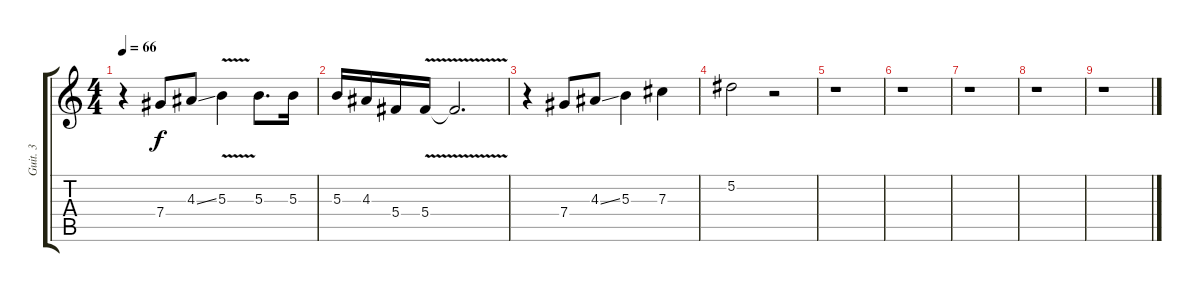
\track ("Guit. 3" "Guit. 3") {instrument electricguitarclean}
\staff {score tabs}
\tuning (Eb4 Bb3 Gb3 Db3 Ab2 Eb2) {hide}
\ts (4 4)
\tempo 66
\clef g2
\ks c
r.4{dy f} 7.4.8 4.3{ss}.8 5.3{v}.4 5.3.8{d} 5.3.16 |
5.3.16 4.3.16 5.4.16 5.4{v}.16 5.4{t}.2{d} |
r.4 7.4.8 4.3{ss}.8 5.3.4 7.3.4 |
5.2.2 r.2 |
r.1 |
r.1 |
r.1 |
r.1 |
r.1
